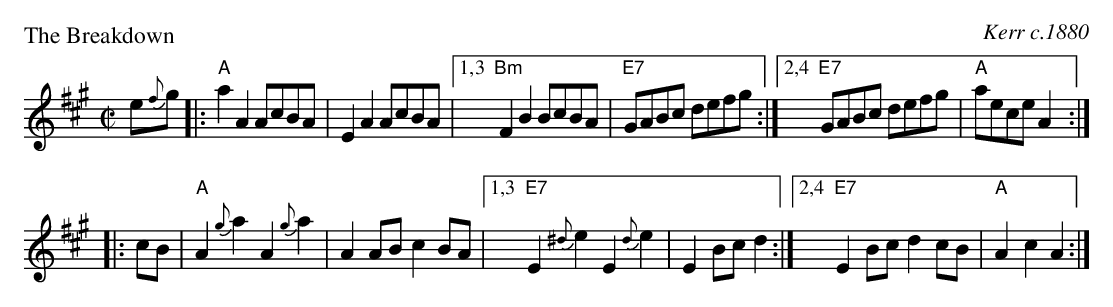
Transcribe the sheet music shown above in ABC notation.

X:1
P: The Breakdown
O: Kerr c.1880
M: C|
L: 1/8
K: A
e{f}g \
|:"A"a2A2 AcBA | E2A2 AcBA |[1,3 "Bm"F2B2 BcBA | "E7"GABc defg \
                          :|[2,4 "E7"GABc defg | "A"aece A2 :|
|: cB \
| "A"A2{g}a2 A2{g}a2 | A2AB c2BA |[1,3 "E7"E2{^d}e2 E2{d}e2 | E2Bc d2 \
                                :|[2,4 "E7"E2Bc d2cB | "A"A2c2 A2 :|
